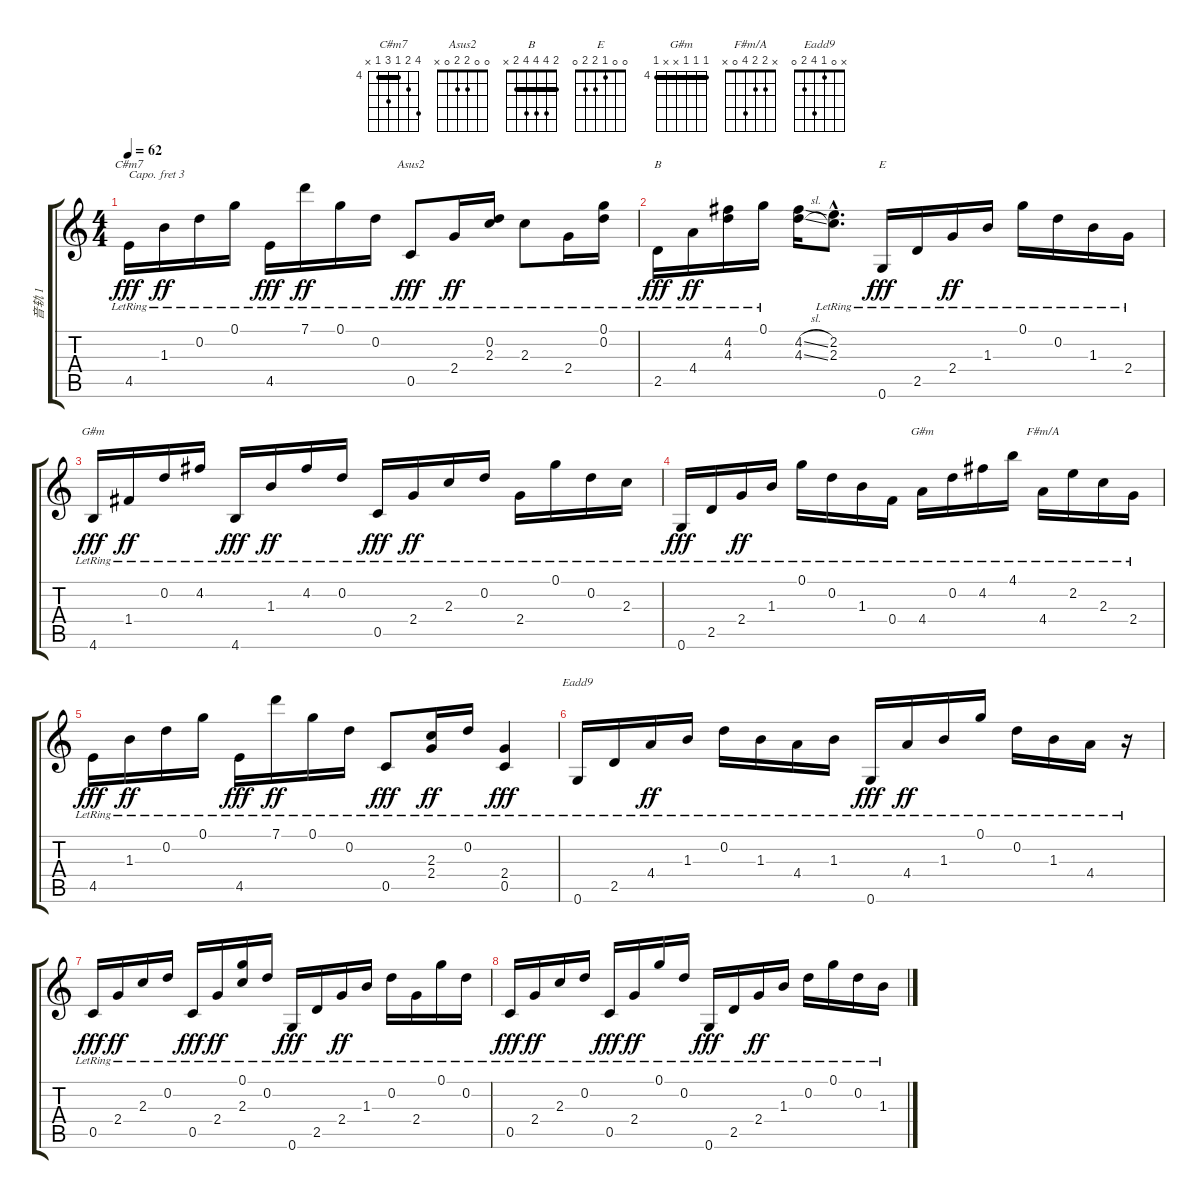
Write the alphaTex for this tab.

\track ("音轨 1" "音轨 1") {instrument acousticguitarnylon}
\staff {score tabs}
\capo 3
\tuning (E4 B3 G3 D3 A2 E2) {hide}
\chord ("C#m7" 7 5 4 6 4 x) {firstfret 4 barre 4}
\chord ("Asus2" 0 0 2 2 0 x)
\chord ("B" 2 4 4 4 2 x) {barre 2}
\chord ("E" 0 0 1 2 2 0)
\chord ("G#m" 4 4 4 6 6 4) {firstfret 4 barre 4}
\chord ("G#m" 4 4 4 x x 4) {firstfret 4 barre 4}
\chord ("F#m/A" x 2 2 4 0 x)
\chord ("Eadd9" x 0 1 4 2 0)
\ts (4 4)
\tempo 62
\clef g2
\ks c
4.5{lr}.16{ch "C#m7" dy fff} 1.3{lr}.16{dy ff} 0.2{lr}.16 0.1{lr}.16 4.5{lr}.16{dy fff} 7.1{lr}.16{dy ff} 0.1{lr}.16 0.2{lr}.16 0.5{lr}.8{ch "Asus2" dy fff} 2.4{lr}.16{dy ff} (0.2{lr} 2.3{lr}).16 2.3{lr}.8 2.4{lr}.16 (0.1{lr} 0.2{lr}).16 |
2.5{lr}.16{ch "B" dy fff} 4.4{lr}.16{dy ff} (4.2{lr} 4.3{lr}).16 0.1{lr}.16 (4.2{sl} 4.3{sl}).16 (2.2{hac lr} 2.3{hac lr}).8{d} 0.6{lr}.16{ch "E" dy fff} 2.5{lr}.16 2.4{lr}.16{dy ff} 1.3{lr}.16 0.1{lr}.16 0.2{lr}.16 1.3{lr}.16 2.4{lr}.16 |
4.6{lr}.16{ch "G#m" dy fff} 1.4{lr}.16{dy ff} 0.2{lr}.16 4.2{lr}.16 4.6{lr}.16{dy fff} 1.3{lr}.16{dy ff} 4.2{lr}.16 0.2{lr}.16 0.5{lr}.16{dy fff} 2.4{lr}.16{dy ff} 2.3{lr}.16 0.2{lr}.16 2.4{lr}.16 0.1{lr}.16 0.2{lr}.16 2.3{lr}.16 |
0.6{lr}.16{dy fff} 2.5{lr}.16 2.4{lr}.16{dy ff} 1.3{lr}.16 0.1{lr}.16 0.2{lr}.16 1.3{lr}.16 0.4{lr}.16 4.4{lr}.16{ch "G#m"} 0.2{lr}.16 4.2{lr}.16 4.1{lr}.16 4.4{lr}.16{ch "F#m/A"} 2.2{lr}.16 2.3{lr}.16 2.4{lr}.16 |
4.5{lr}.16{dy fff} 1.3{lr}.16{dy ff} 0.2{lr}.16 0.1{lr}.16 4.5{lr}.16{dy fff} 7.1{lr}.16{dy ff} 0.1{lr}.16 0.2{lr}.16 0.5{lr}.8{dy fff} (2.3{lr} 2.4{lr}).16{dy ff} 0.2{lr}.16 (2.4{lr} 0.5{lr}).4{dy fff} |
0.6{lr}.16{ch "Eadd9"} 2.5{lr}.16 4.4{lr}.16{dy ff} 1.3{lr}.16 0.2{lr}.16 1.3{lr}.16 4.4{lr}.16 1.3{lr}.16 0.6{lr}.16{dy fff} 4.4{lr}.16{dy ff} 1.3{lr}.16 0.1{lr}.16 0.2{lr}.16 1.3{lr}.16 4.4{lr}.16 r.16 |
0.5{lr}.16{dy fff} 2.4{lr}.16{dy ff} 2.3{lr}.16 0.2{lr}.16 0.5{lr}.16{dy fff} 2.4{lr}.16{dy ff} (0.1{lr} 2.3{lr}).16 0.2{lr}.16 0.6{lr}.16{dy fff} 2.5{lr}.16 2.4{lr}.16{dy ff} 1.3{lr}.16 0.2{lr}.16 2.4{lr}.16 0.1{lr}.16 0.2{lr}.16 |
0.5{lr}.16{dy fff} 2.4{lr}.16{dy ff} 2.3{lr}.16 0.2{lr}.16 0.5{lr}.16{dy fff} 2.4{lr}.16{dy ff} 0.1{lr}.16 0.2{lr}.16 0.6{lr}.16{dy fff} 2.5{lr}.16 2.4{lr}.16{dy ff} 1.3{lr}.16 0.2{lr}.16 0.1{lr}.16 0.2{lr}.16 1.3{lr}.16
